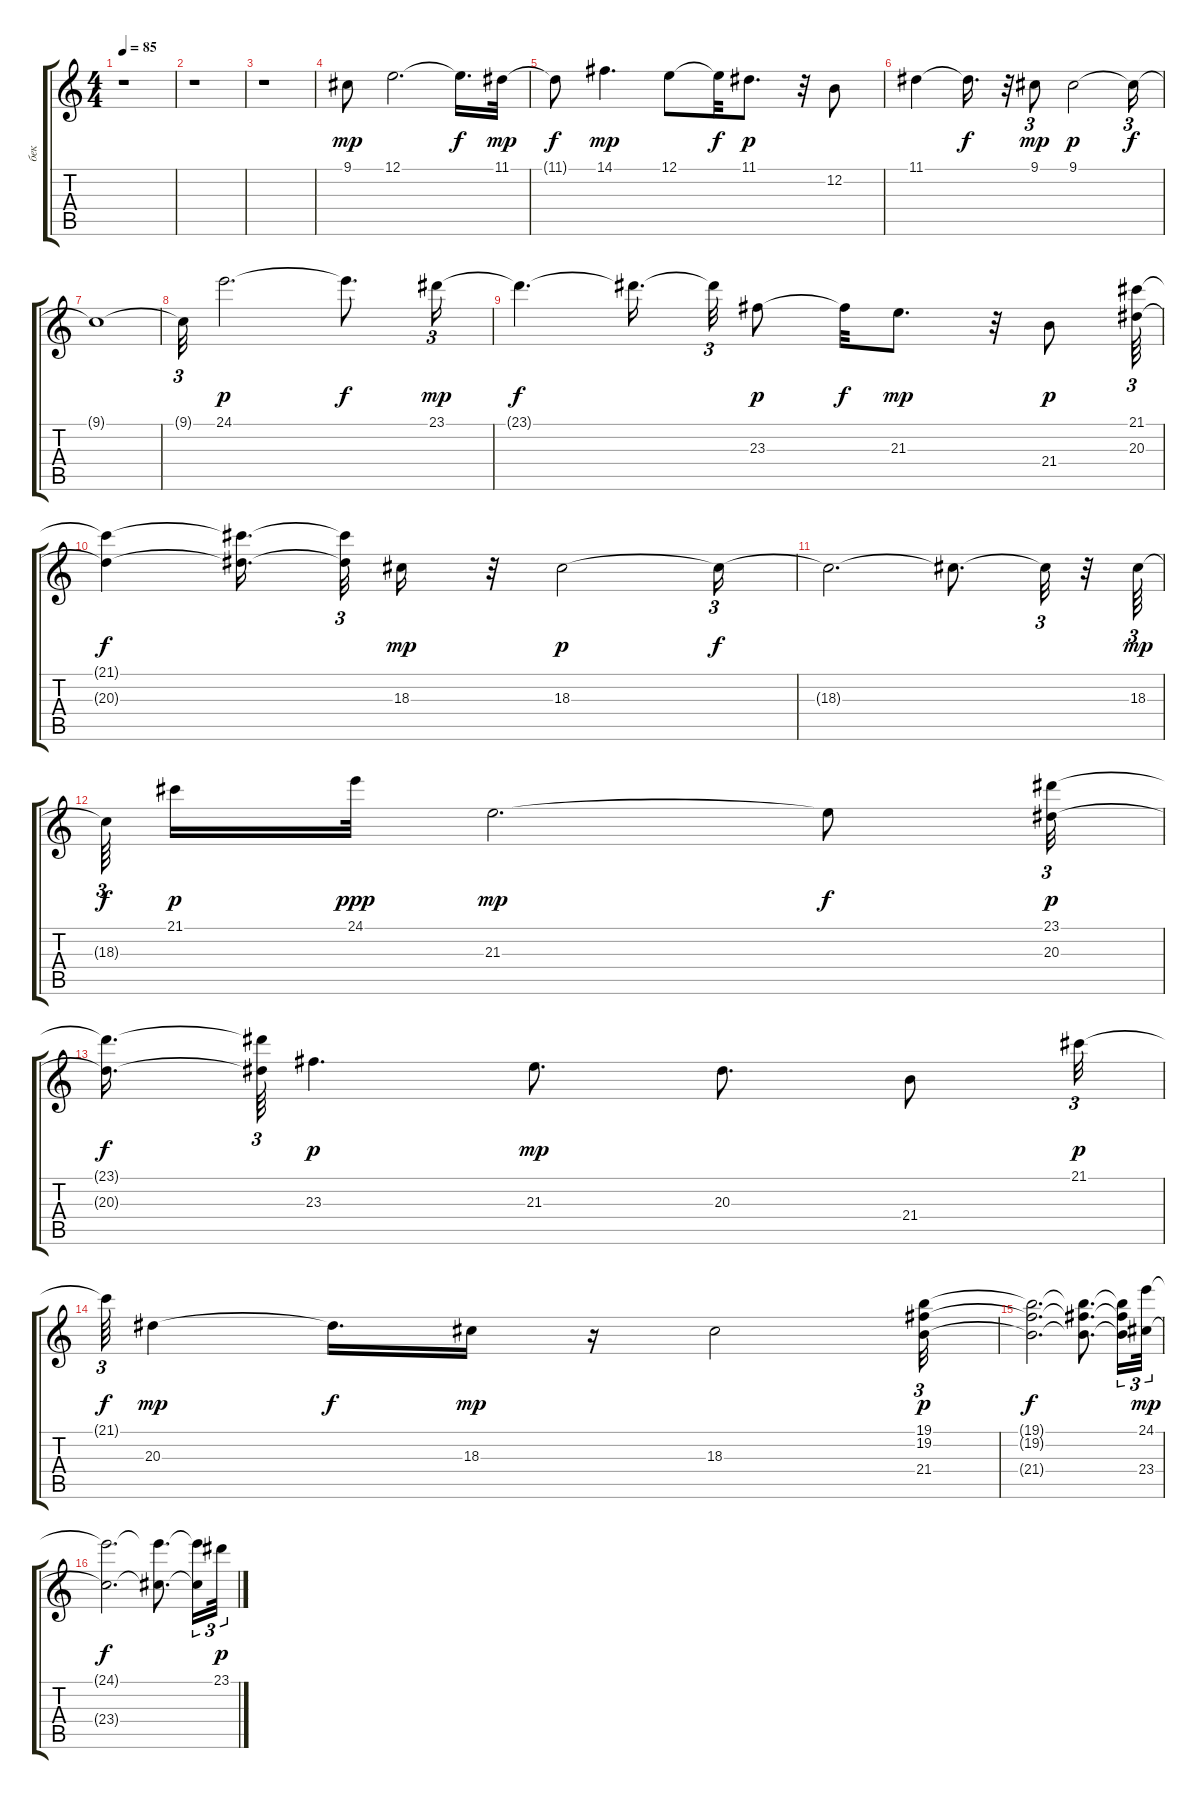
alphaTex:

\track ("бек" "бек") {instrument voiceoohs}
\staff {score tabs}
\tuning (E4 B3 G3 D3 A2 E2) {hide}
\ts (4 4)
\tempo 85
\clef g2
\ks c
r.1{dy f} |
r.1 |
r.1 |
9.1.8{dy mp} 12.1.2{d} 12.1{t}.16{d dy f} 11.1.32{dy mp} |
11.1{t}.8{dy f} 14.1.4{d dy mp} 12.1.8 12.1{t}.32{dy f} 11.1.8{d dy p} r.32 12.2.8 |
11.1.4 11.1{t}.16{d dy f} r.32 9.1.8{tu (3 2) dy mp} 9.1.2{dy p} 9.1{t}.16{tu (3 2) dy f} |
9.1{t}.1 |
9.1{t}.32{tu (3 2)} 24.1.2{d dy p} 24.1{t}.8{d dy f} 23.1.16{tu (3 2) dy mp} |
23.1{t}.4{d dy f} 23.1{t}.16{d beam splitsecondary} 23.1{t}.32{tu (3 2)} 23.3.8{dy p} 23.3{t}.32{dy f} 21.3.8{d dy mp} r.32 21.4.8{dy p} (21.1 20.3).64{tu (3 2)} |
(21.1{t} 20.3{t}).4{dy f} (21.1{t} 20.3{t}).16{d beam splitsecondary} (21.1{t} 20.3{t}).32{tu (3 2)} 18.3.16{dy mp} r.32 18.3.2{dy p} 18.3{t}.16{tu (3 2) dy f} |
18.3{t}.2{d} 18.3{t}.8{d} 18.3{t}.32{tu (3 2)} r.32 18.3.64{tu (3 2) dy mp} |
18.3{t}.64{tu (3 2) dy f beam splitsecondary} 21.1.16{dy p} 24.1.32{dy ppp} 21.3.2{d dy mp} 21.3{t}.8{dy f} (23.1 20.3).32{tu (3 2) dy p} |
(23.1{t} 20.3{t}).16{d dy f} (23.1{t} 20.3{t}).64{tu (3 2)} 23.3.4{d dy p} 21.3.8{d dy mp} 20.3.8{d} 21.4.8 21.1.32{tu (3 2) dy p} |
21.1{t}.64{tu (3 2) dy f} 20.3.4{dy mp} 20.3{t}.16{d dy f} 18.3.16{dy mp} r.16 18.3.2 (19.1 19.2 21.4).32{tu (3 2) dy p} |
(19.1{t} 19.2{t} 21.4{t}).2{d dy f} (19.1{t} 19.2{t} 21.4{t}).8{d} (19.1{t} 19.2{t} 21.4{t}).16{tu (3 2)} (24.1 23.4).32{tu (3 2) dy mp} |
(24.1{t} 23.4{t}).2{d dy f} (24.1{t} 23.4{t}).8{d} (24.1{t} 23.4{t}).16{tu (3 2)} 23.1.32{tu (3 2) dy p}
